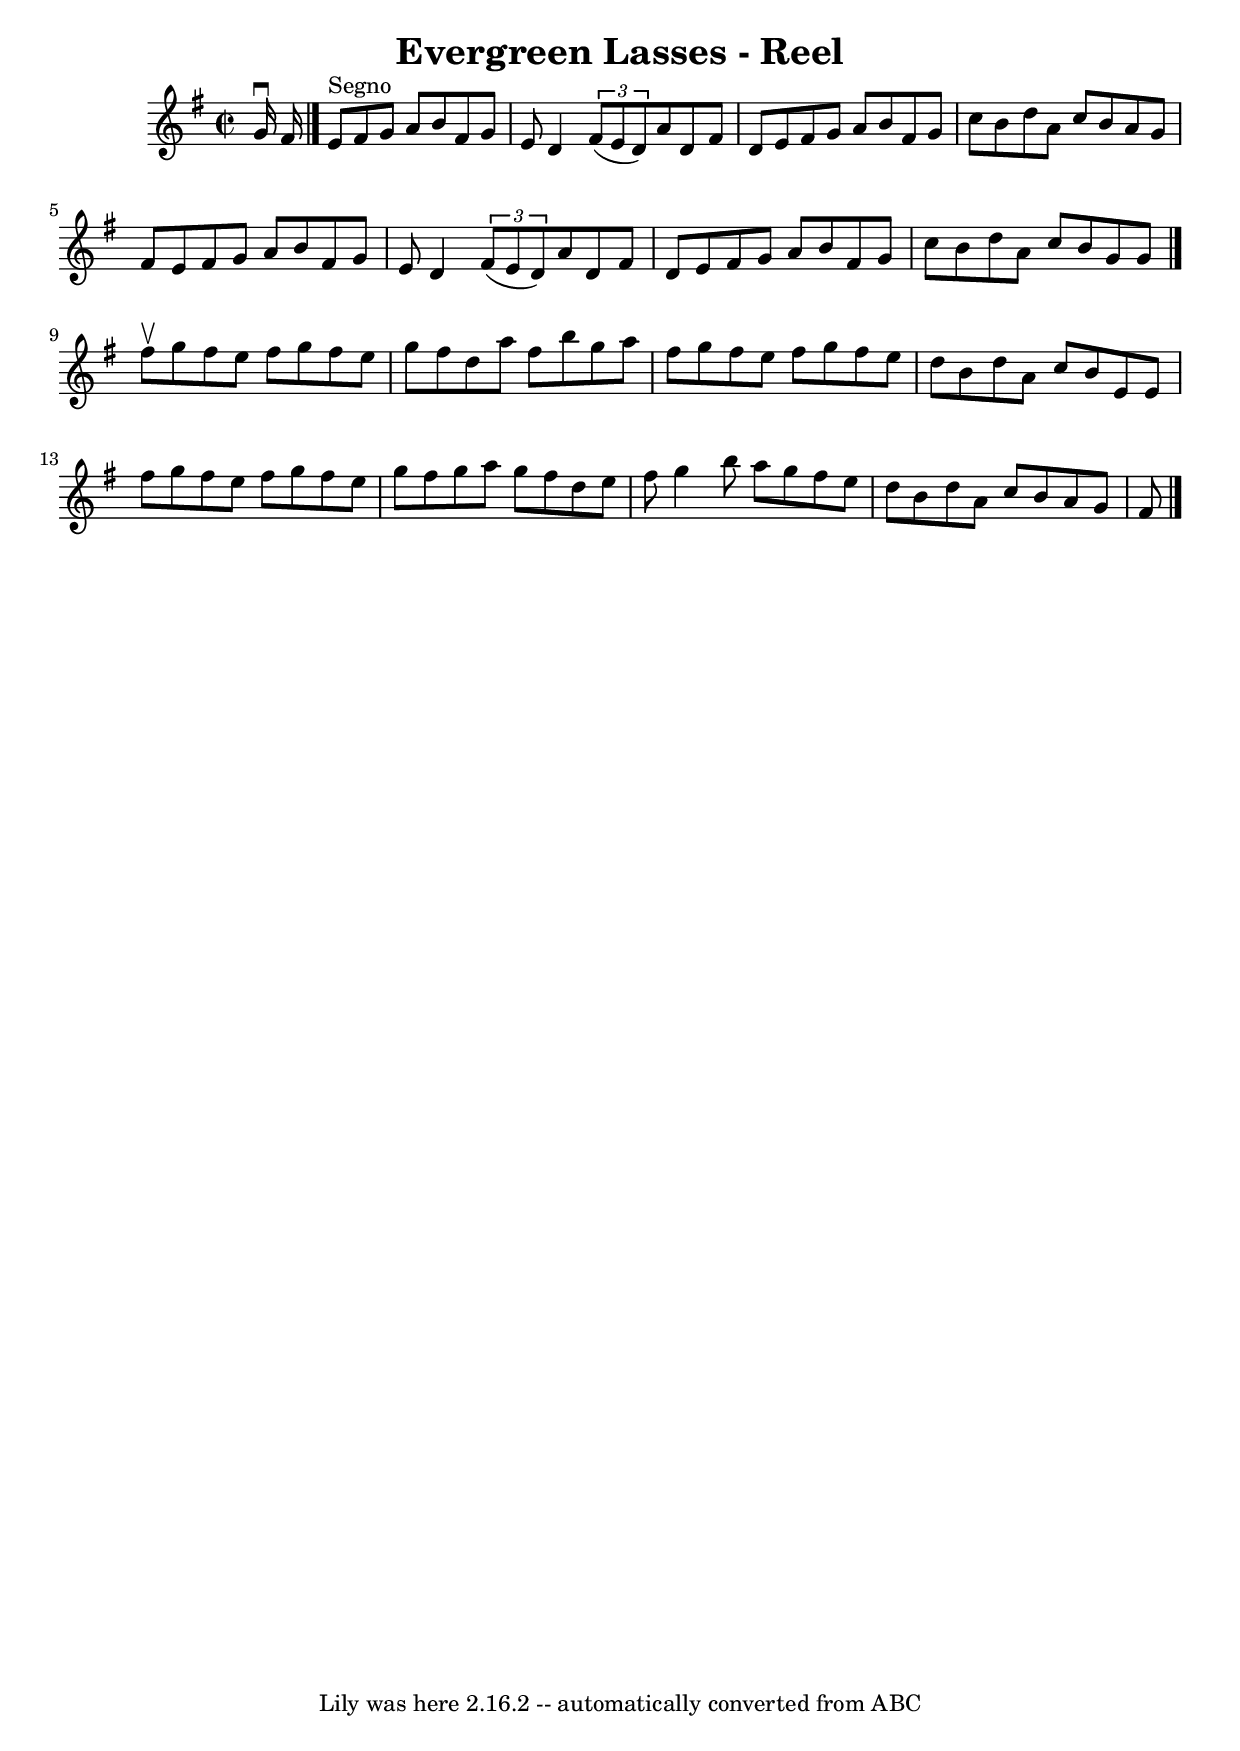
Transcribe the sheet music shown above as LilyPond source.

\version "2.7.40"
\include "Mammoth.ily"
\header {
	%% book = "Ryan's Mammoth Collection"
	crossRefNumber = "1"
	footnotes = "\\\\156"
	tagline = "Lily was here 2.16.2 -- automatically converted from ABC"
	title = "Evergreen Lasses - Reel"
}
voicedefault =  {


\override Staff.TimeSignature #'style = #'C
 \time 2/2 
\key e \minor g'16^\downbow fis'16    \bar "|." e'8 
^"Segno" fis'8 g'8 a'8 b'8 fis'8 g'8 e'8    |
 d'4  
  \times 2/3 { fis'8 (e'8 d'8) } a'8 d'8 fis'8 d'8    
|
 e'8 fis'8 g'8 a'8 b'8 fis'8 g'8 c''8    
|
 b'8 d''8 a'8 c''8 b'8 a'8 g'8 fis'8    |
 
 e'8 fis'8 g'8 a'8 b'8 fis'8 g'8 e'8    |
 d'4  
  \times 2/3 { fis'8 (e'8 d'8) } a'8 d'8 fis'8 d'8    
|
 e'8 fis'8 g'8 a'8 b'8 fis'8 g'8 c''8    
|
 b'8 d''8 a'8 c''8 b'8 g'8 g'8    \bar "|."     
fis''8^\upbow |
 g''8 fis''8 e''8 fis''8 g''8 fis''8  
 e''8 g''8    |
 fis''8 d''8 a''8 fis''8 b''8 g''8   
 a''8 fis''8    |
 g''8 fis''8 e''8 fis''8 g''8    
fis''8 e''8 d''8    |
 b'8 d''8 a'8 c''8 b'8 e'8   
 e'8 fis''8    |
 g''8 fis''8 e''8 fis''8 g''8    
fis''8 e''8 g''8    |
 fis''8 g''8 a''8 g''8 fis''8   
 d''8 e''8 fis''8    |
 g''4 b''8 a''8 g''8 fis''8    
e''8 d''8    |
 b'8 d''8 a'8 c''8 b'8 a'8 g'8    
fis'8      \bar "|."   
}

\score{
    <<

	\context Staff="default"
	{
	    \voicedefault 
	}

    >>
	\layout {
	}
	\midi {}
}
